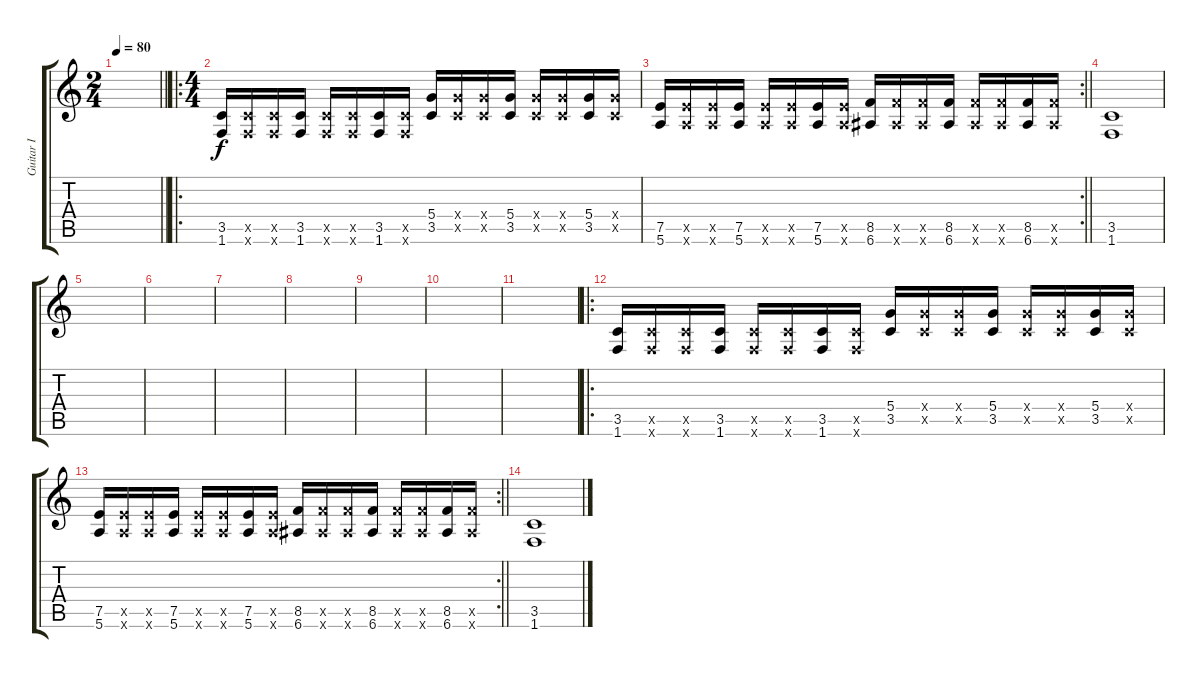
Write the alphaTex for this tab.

\track ("Guitar I" "Guitar I") {instrument overdrivenguitar}
\staff {score tabs}
\tuning (E4 B3 G3 D3 A2 E2) {hide}
\ts (2 4)
\tempo 80
\clef g2
\barLineRight lightlight
\ks c
|
\ro
\ts (4 4)
(3.5 1.6).16 (3.5{x} 1.6{x}).16 (3.5{x} 1.6{x}).16 (3.5 1.6).16 (3.5{x} 1.6{x}).16 (3.5{x} 1.6{x}).16 (3.5 1.6).16 (3.5{x} 1.6{x}).16 (5.4 3.5).16 (5.4{x} 3.5{x}).16 (5.4{x} 3.5{x}).16 (5.4 3.5).16 (5.4{x} 3.5{x}).16 (5.4{x} 3.5{x}).16 (5.4 3.5).16 (5.4{x} 3.5{x}).16 |
\rc 2
\barLineRight lightlight
(7.5 5.6).16 (7.5{x} 5.6{x}).16 (7.5{x} 5.6{x}).16 (7.5 5.6).16 (7.5{x} 5.6{x}).16 (7.5{x} 5.6{x}).16 (7.5 5.6).16 (7.5{x} 5.6{x}).16 (8.5 6.6).16 (8.5{x} 6.6{x}).16 (8.5{x} 6.6{x}).16 (8.5 6.6).16 (8.5{x} 6.6{x}).16 (8.5{x} 6.6{x}).16 (8.5 6.6).16 (8.5{x} 6.6{x}).16 |
(3.5 1.6).1{volume 0} |
|
|
|
|
|
|
|
\ro
(3.5 1.6).16{volume 14} (3.5{x} 1.6{x}).16 (3.5{x} 1.6{x}).16 (3.5 1.6).16 (3.5{x} 1.6{x}).16 (3.5{x} 1.6{x}).16 (3.5 1.6).16 (3.5{x} 1.6{x}).16 (5.4 3.5).16 (5.4{x} 3.5{x}).16 (5.4{x} 3.5{x}).16 (5.4 3.5).16 (5.4{x} 3.5{x}).16 (5.4{x} 3.5{x}).16 (5.4 3.5).16 (5.4{x} 3.5{x}).16 |
\rc 2
\barLineRight lightlight
(7.5 5.6).16 (7.5{x} 5.6{x}).16 (7.5{x} 5.6{x}).16 (7.5 5.6).16 (7.5{x} 5.6{x}).16 (7.5{x} 5.6{x}).16 (7.5 5.6).16 (7.5{x} 5.6{x}).16 (8.5 6.6).16 (8.5{x} 6.6{x}).16 (8.5{x} 6.6{x}).16 (8.5 6.6).16 (8.5{x} 6.6{x}).16 (8.5{x} 6.6{x}).16 (8.5 6.6).16 (8.5{x} 6.6{x}).16 |
(3.5 1.6).1{volume 0}
